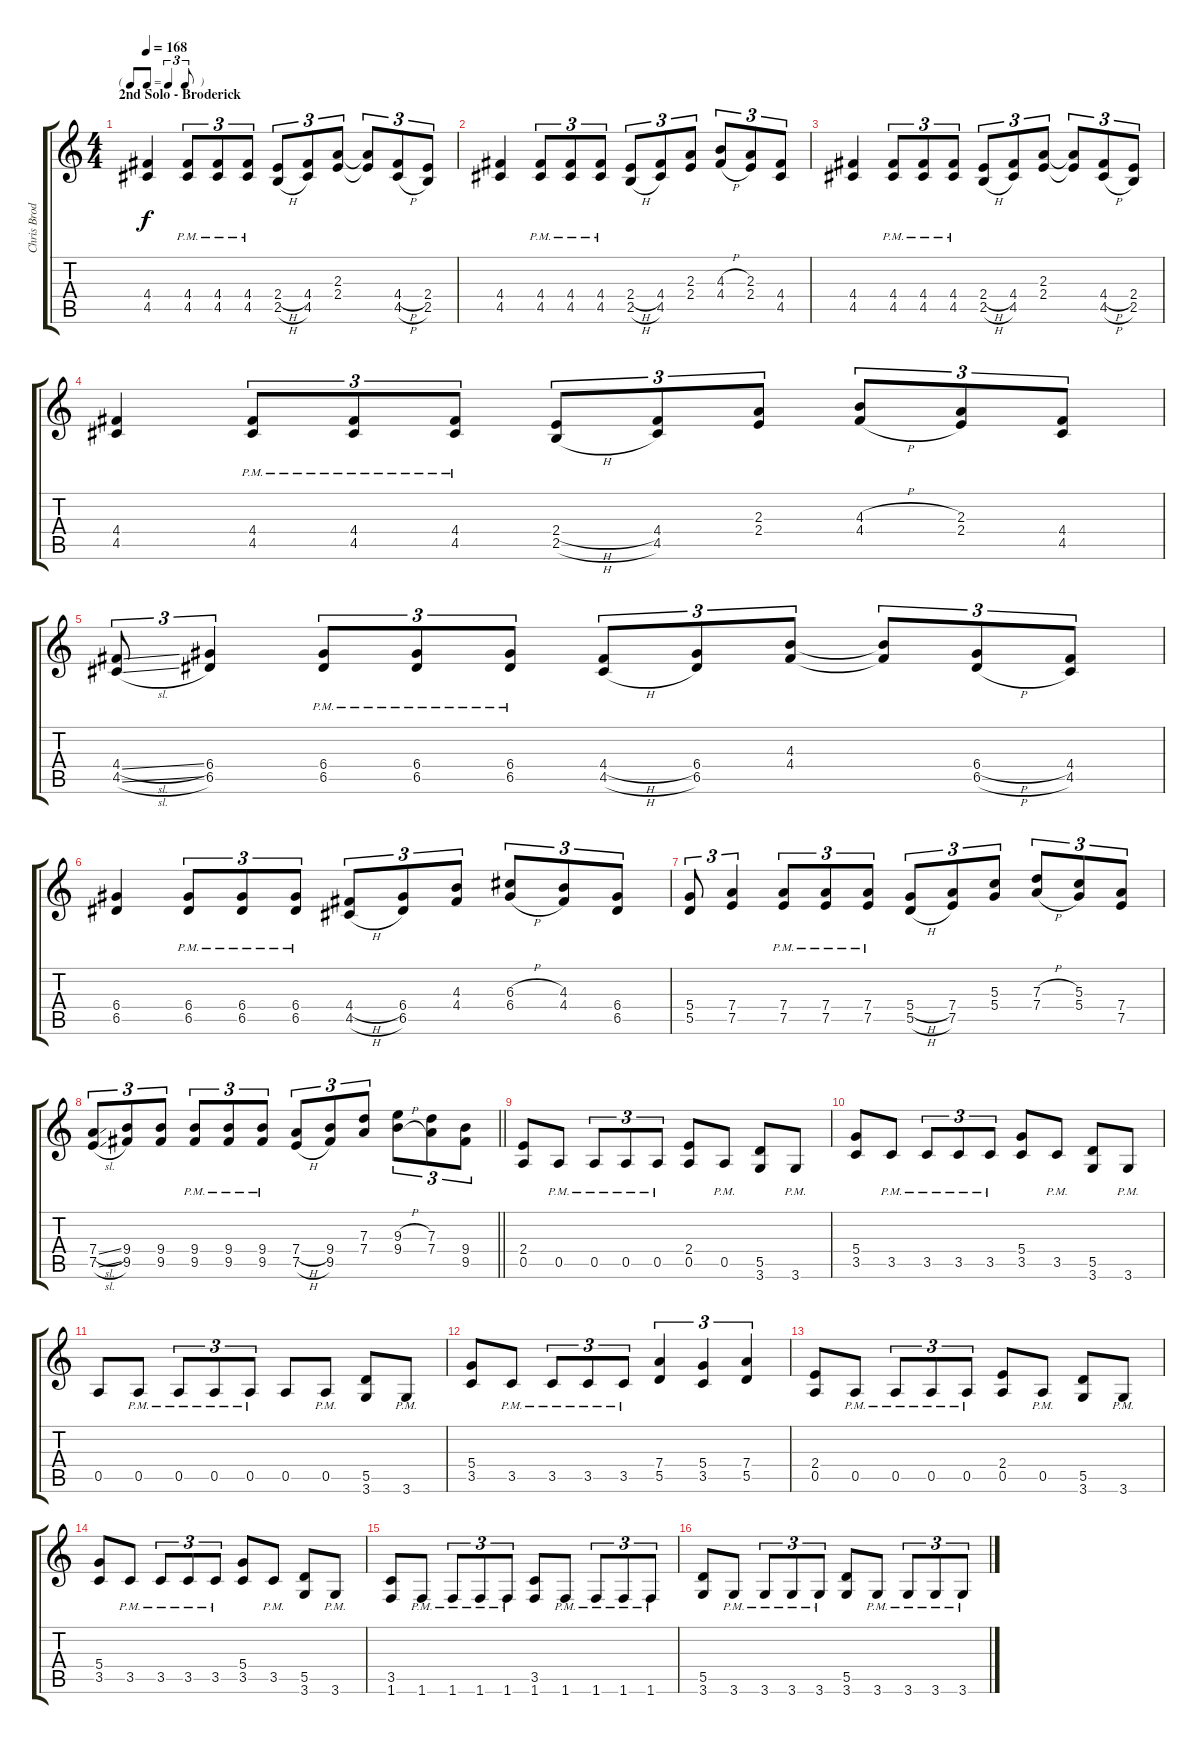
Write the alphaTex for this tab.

\track ("Chris Broderick Rhythm" "Chris Brod") {instrument distortionguitar}
\staff {score tabs}
\tuning (E4 B3 G3 D3 A2 E2) {hide}
\ts (4 4)
\tf triplet8th
\section ("" "2nd Solo - Broderick")
\tempo 168
\clef g2
\ks c
(4.4 4.5).4{dy f} (4.4{pm} 4.5{pm}).8{tu (3 2)} (4.4{pm} 4.5{pm}).8{tu (3 2)} (4.4{pm} 4.5{pm}).8{tu (3 2)} (2.4{h} 2.5{h}).8{tu (3 2)} (4.4 4.5).8{tu (3 2)} (2.3 2.4).8{tu (3 2)} (2.3{t} 2.4{t}).8{tu (3 2)} (4.4{h} 4.5{h}).8{tu (3 2)} (2.4 2.5).8{tu (3 2)} |
(4.4 4.5).4 (4.4{pm} 4.5{pm}).8{tu (3 2)} (4.4{pm} 4.5{pm}).8{tu (3 2)} (4.4{pm} 4.5{pm}).8{tu (3 2)} (2.4{h} 2.5{h}).8{tu (3 2)} (4.4 4.5).8{tu (3 2)} (2.3 2.4).8{tu (3 2)} (4.3{h} 4.4{h}).8{tu (3 2)} (2.3 2.4).8{tu (3 2)} (4.4 4.5).8{tu (3 2)} |
(4.4 4.5).4 (4.4{pm} 4.5{pm}).8{tu (3 2)} (4.4{pm} 4.5{pm}).8{tu (3 2)} (4.4{pm} 4.5{pm}).8{tu (3 2)} (2.4{h} 2.5{h}).8{tu (3 2)} (4.4 4.5).8{tu (3 2)} (2.3 2.4).8{tu (3 2)} (2.3{t} 2.4{t}).8{tu (3 2)} (4.4{h} 4.5{h}).8{tu (3 2)} (2.4 2.5).8{tu (3 2)} |
(4.4 4.5).4 (4.4{pm} 4.5{pm}).8{tu (3 2)} (4.4{pm} 4.5{pm}).8{tu (3 2)} (4.4{pm} 4.5{pm}).8{tu (3 2)} (2.4{h} 2.5{h}).8{tu (3 2)} (4.4 4.5).8{tu (3 2)} (2.3 2.4).8{tu (3 2)} (4.3{h} 4.4{h}).8{tu (3 2)} (2.3 2.4).8{tu (3 2)} (4.4 4.5).8{tu (3 2)} |
(4.4{sl} 4.5{sl}).8{tu (3 2)} (6.4 6.5).4{tu (3 2)} (6.4{pm} 6.5{pm}).8{tu (3 2)} (6.4{pm} 6.5{pm}).8{tu (3 2)} (6.4{pm} 6.5{pm}).8{tu (3 2)} (4.4{h} 4.5{h}).8{tu (3 2)} (6.4 6.5).8{tu (3 2)} (4.3 4.4).8{tu (3 2)} (4.3{t} 4.4{t}).8{tu (3 2)} (6.4{h} 6.5{h}).8{tu (3 2)} (4.4 4.5).8{tu (3 2)} |
(6.4 6.5).4 (6.4{pm} 6.5{pm}).8{tu (3 2)} (6.4{pm} 6.5{pm}).8{tu (3 2)} (6.4{pm} 6.5{pm}).8{tu (3 2)} (4.4{h} 4.5{h}).8{tu (3 2)} (6.4 6.5).8{tu (3 2)} (4.3 4.4).8{tu (3 2)} (6.3{h} 6.4{h}).8{tu (3 2)} (4.3 4.4).8{tu (3 2)} (6.4 6.5).8{tu (3 2)} |
(5.4 5.5).8{tu (3 2)} (7.4 7.5).4{tu (3 2)} (7.4{pm} 7.5{pm}).8{tu (3 2)} (7.4{pm} 7.5{pm}).8{tu (3 2)} (7.4{pm} 7.5{pm}).8{tu (3 2)} (5.4{h} 5.5{h}).8{tu (3 2)} (7.4 7.5).8{tu (3 2)} (5.3 5.4).8{tu (3 2)} (7.3{h} 7.4{h}).8{tu (3 2)} (5.3 5.4).8{tu (3 2)} (7.4 7.5).8{tu (3 2)} |
\barLineRight lightlight
(7.4{sl} 7.5{sl}).8{tu (3 2)} (9.4 9.5).8{tu (3 2)} (9.4 9.5).8{tu (3 2)} (9.4{pm} 9.5{pm}).8{tu (3 2)} (9.4{pm} 9.5{pm}).8{tu (3 2)} (9.4{pm} 9.5{pm}).8{tu (3 2)} (7.4{h} 7.5{h}).8{tu (3 2)} (9.4 9.5).8{tu (3 2)} (7.3 7.4).8{tu (3 2)} (9.3{h} 9.4{h}).8{tu (3 2)} (7.3 7.4).8{tu (3 2)} (9.4 9.5).8{tu (3 2)} |
(2.4 0.5).8 0.5{pm}.8 0.5{pm}.8{tu (3 2)} 0.5{pm}.8{tu (3 2)} 0.5{pm}.8{tu (3 2)} (2.4 0.5).8 0.5{pm}.8 (5.5 3.6).8 3.6{pm}.8 |
(5.4 3.5).8 3.5{pm}.8 3.5{pm}.8{tu (3 2)} 3.5{pm}.8{tu (3 2)} 3.5{pm}.8{tu (3 2)} (5.4 3.5).8 3.5{pm}.8 (5.5 3.6).8 3.6{pm}.8 |
0.5.8 0.5{pm}.8 0.5{pm}.8{tu (3 2)} 0.5{pm}.8{tu (3 2)} 0.5{pm}.8{tu (3 2)} 0.5.8 0.5{pm}.8 (5.5 3.6).8 3.6{pm}.8 |
(5.4 3.5).8 3.5{pm}.8 3.5{pm}.8{tu (3 2)} 3.5{pm}.8{tu (3 2)} 3.5{pm}.8{tu (3 2)} (7.4 5.5).4{tu (3 2)} (5.4 3.5).4{tu (3 2)} (7.4 5.5).4{tu (3 2)} |
(2.4 0.5).8 0.5{pm}.8 0.5{pm}.8{tu (3 2)} 0.5{pm}.8{tu (3 2)} 0.5{pm}.8{tu (3 2)} (2.4 0.5).8 0.5{pm}.8 (5.5 3.6).8 3.6{pm}.8 |
(5.4 3.5).8 3.5{pm}.8 3.5{pm}.8{tu (3 2)} 3.5{pm}.8{tu (3 2)} 3.5{pm}.8{tu (3 2)} (5.4 3.5).8 3.5{pm}.8 (5.5 3.6).8 3.6{pm}.8 |
(3.5 1.6).8 1.6{pm}.8 1.6{pm}.8{tu (3 2)} 1.6{pm}.8{tu (3 2)} 1.6{pm}.8{tu (3 2)} (3.5 1.6).8 1.6{pm}.8 1.6{pm}.8{tu (3 2)} 1.6{pm}.8{tu (3 2)} 1.6{pm}.8{tu (3 2)} |
(5.5 3.6).8 3.6{pm}.8 3.6{pm}.8{tu (3 2)} 3.6{pm}.8{tu (3 2)} 3.6{pm}.8{tu (3 2)} (5.5 3.6).8 3.6{pm}.8 3.6{pm}.8{tu (3 2)} 3.6{pm}.8{tu (3 2)} 3.6{pm}.8{tu (3 2)}
